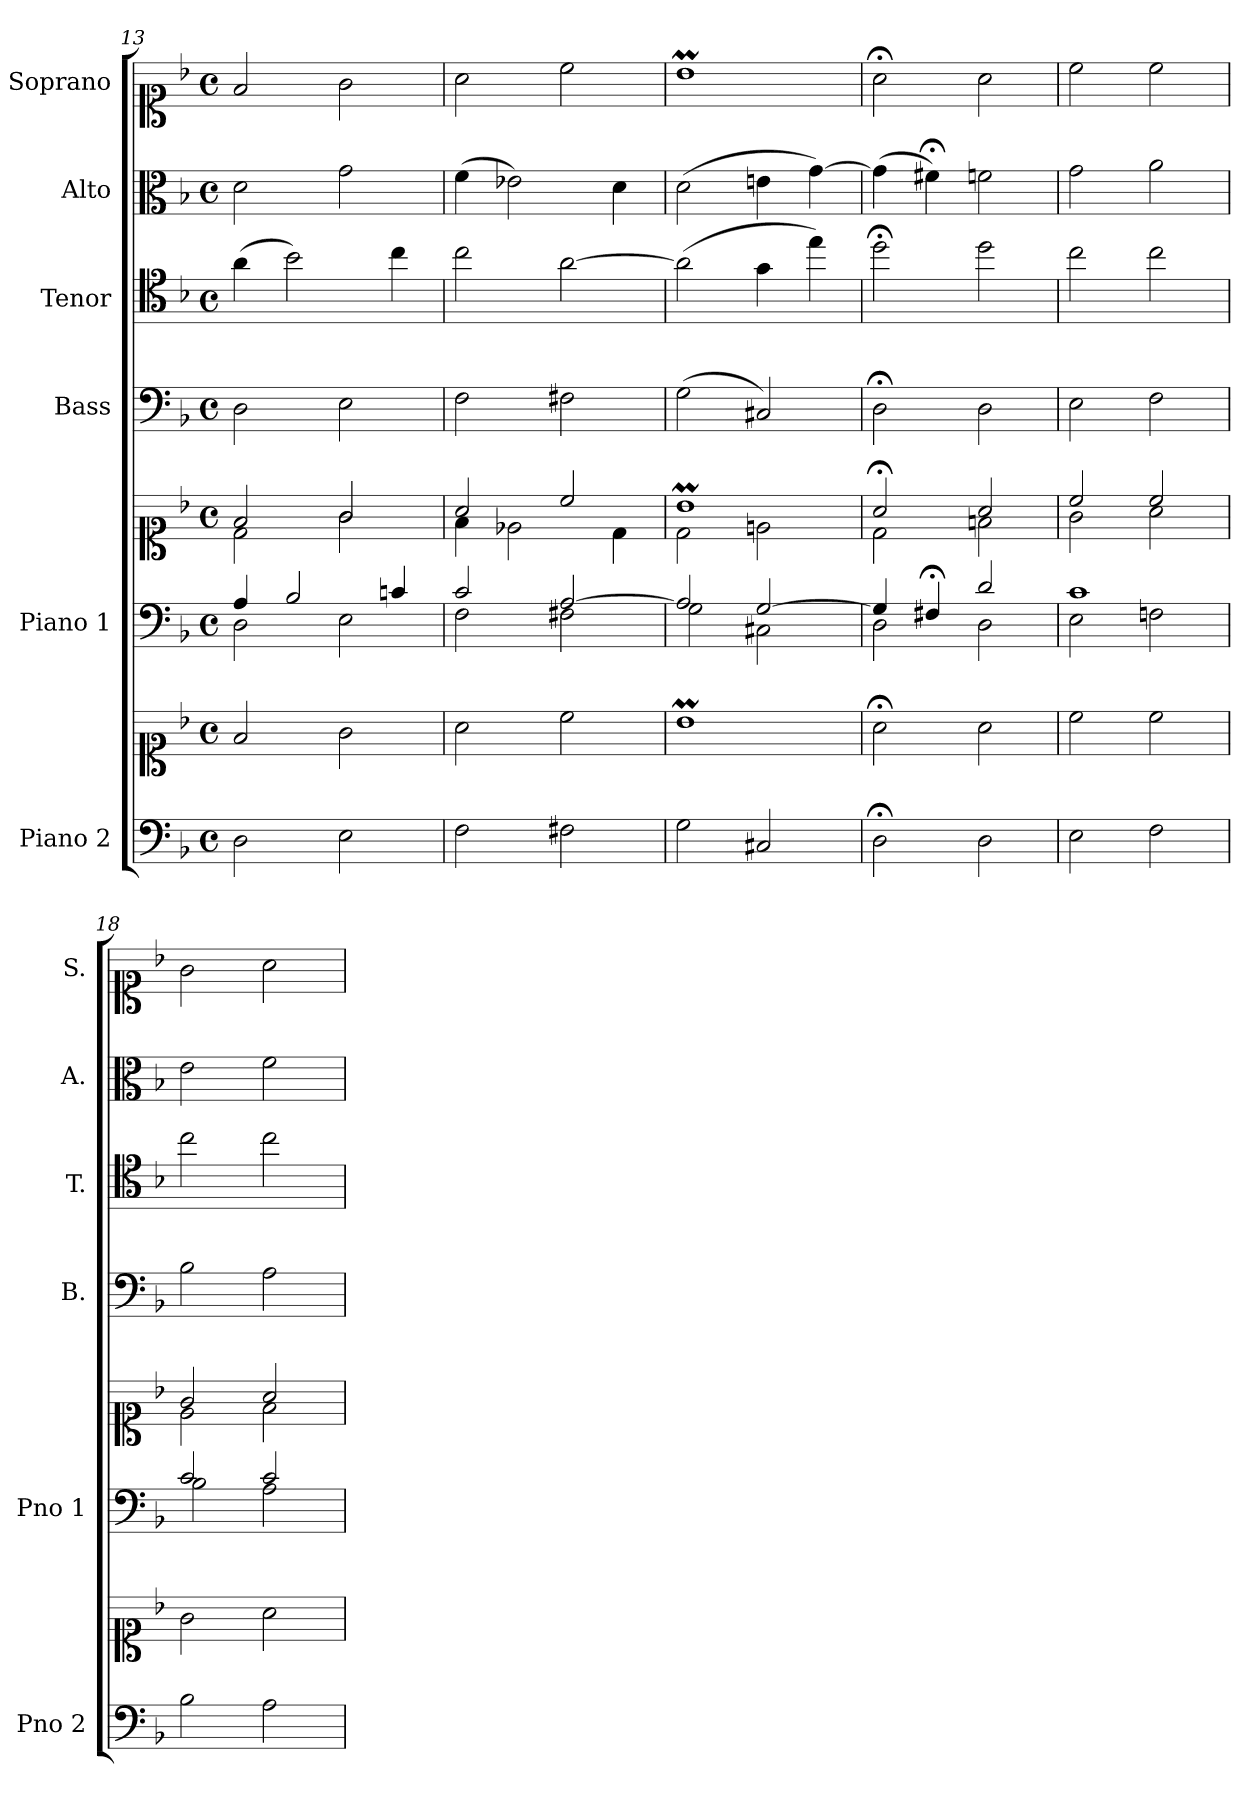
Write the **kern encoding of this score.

**kern	**kern	**kern	**kern	**kern	**kern	**kern	**kern
*part6	*part6	*part5	*part5	*part4	*part3	*part2	*part1
*staff8	*staff7	*staff6	*staff5	*staff4	*staff3	*staff2	*staff1
*I"Piano 2	*	*I"Piano 1	*	*I"Bass	*I"Tenor	*I"Alto	*I"Soprano
*I'Pno 2	*	*I'Pno 1	*	*I'B.	*I'T.	*I'A.	*I'S.
!!LO:PB:g=z
*clefF4	*clefC1	*clefF4	*clefC1	*clefF4	*clefC4	*clefC3	*clefC1
*	*	*	*	*	*ITrd7c12	*	*
*k[b-]	*k[b-]	*k[b-]	*k[b-]	*k[b-]	*k[b-]	*k[b-]	*k[b-]
*F:	*F:	*F:	*F:	*F:	*F:	*F:	*F:
*M4/4	*M4/4	*M4/4	*M4/4	*M4/4	*M4/4	*M4/4	*M4/4
*met(c)	*met(c)	*met(c)	*met(c)	*met(c)	*met(c)	*met(c)	*met(c)
=13	=13	=13	=13	=13	=13	=13	=13
*	*	*^	*^	*	*	*	*
2D\	2f/	4A/	2D\	2f/	2d\	2D\	(4A\	2d\	2f/
.	.	2B-/	.	.	.	.	2B-\)	.	.
2E\	2g\	.	2E\	2g/	2g\	2E\	.	2g\	2g\
.	.	4cn/	.	.	.	.	4c\	.	.
=14	=14	=14	=14	=14	=14	=14	=14	=14	=14
2F\	2a\	2c/	2F\	2a/	4f\	2F\	2c\	(4f\	2a\
.	.	.	.	.	2e-X\	.	.	2e-X\)	.
2F#X\	2cc\	[>2A/	2F#X\	2cc/	.	2F#X\	[>2A\	.	2cc\
.	.	.	.	.	4d\	.	.	4d\	.
=15	=15	=15	=15	=15	=15	=15	=15	=15	=15
2G\	1b-M\	2A/]	2G\	1b-M/	2d\	(2G\	(2A\]	(2d\	1b-M\
2C#X/	.	[>2G/	2C#X\	.	2en\	2C#X/)	4G\	4en\	.
.	.	.	.	.	.	.	4e\)	[4g\)	.
=16	=16	=16	=16	=16	=16	=16	=16	=16	=16
2D;\	2a;<\	4G/]	2D\	2a;</	2d\	2D;<\	2d;<\	(4g\]	2a;<\
.	.	4F#X;/	.	.	.	.	.	4f#X;<\)	.
2D\	2a\	2d/	2D\	2a/	2fn\	2D\	2d\	2fn\	2a\
=17	=17	=17	=17	=17	=17	=17	=17	=17	=17
2E\	2cc\	1c/	2E\	2cc/	2g\	2E\	2c\	2g\	2cc\
2F\	2cc\	.	2Fn\	2cc/	2a\	2F\	2c\	2a\	2cc\
=18	=18	=18	=18	=18	=18	=18	=18	=18	=18
2B-\	2g\	2c/	2B-\	2g/	2e\	2B-\	2c\	2e\	2g\
2A\	2a\	2c/	2A\	2a/	2f\	2A\	2c\	2f\	2a\
*	*	*v	*v	*	*	*	*	*	*
*	*	*	*v	*v	*	*	*	*
=	=	=	=	=	=	=	=
*-	*-	*-	*-	*-	*-	*-	*-
